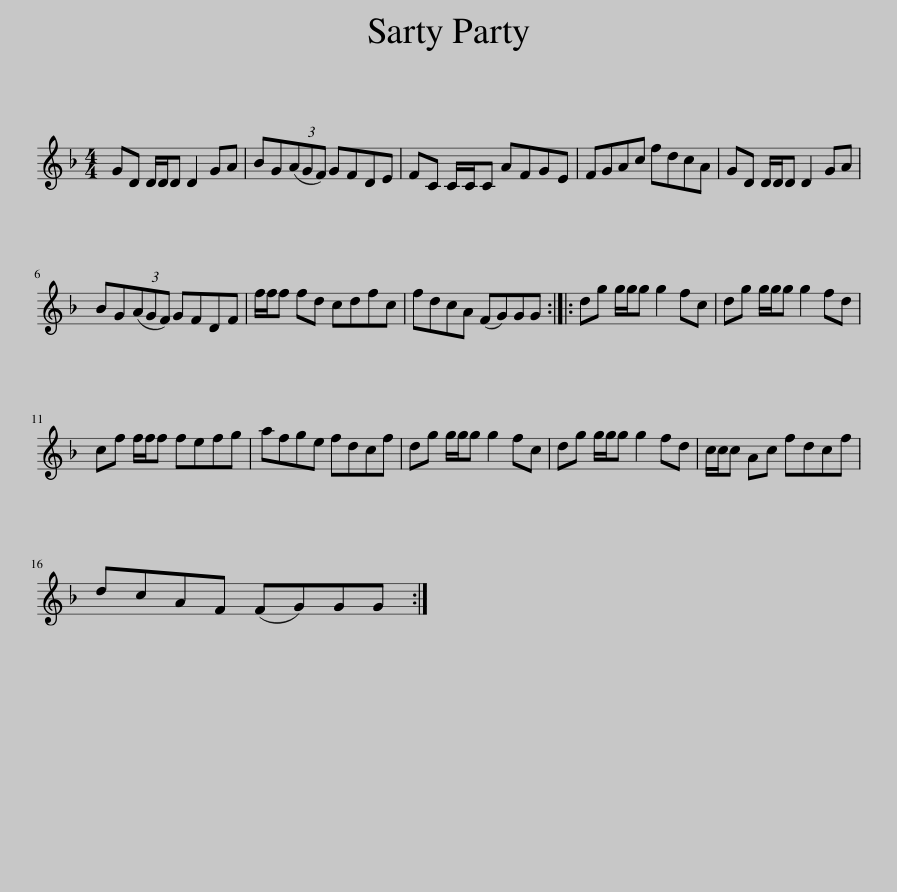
X:1
L:1/8
M:4/4
I:linebreak $
K:F
V:1 treble
V:1
 GD D/D/D D2 GA | BG(3(AGF) GFDE | FC C/C/C AFGE | FGAc fdcA | GD D/D/D D2 GA |$ %5
 BG(3(AGF) GFDF | f/f/f fd cdfc | fdcA (FG)GG :: dg g/g/g g2 fc | dg g/g/g g2 fd |$ %10
 cf f/f/f fefg | afge fdcf | dg g/g/g g2 fc | dg g/g/g g2 fd | c/c/c Ac fdcf |$ %15
 dcAF (FG)GG :| %16
